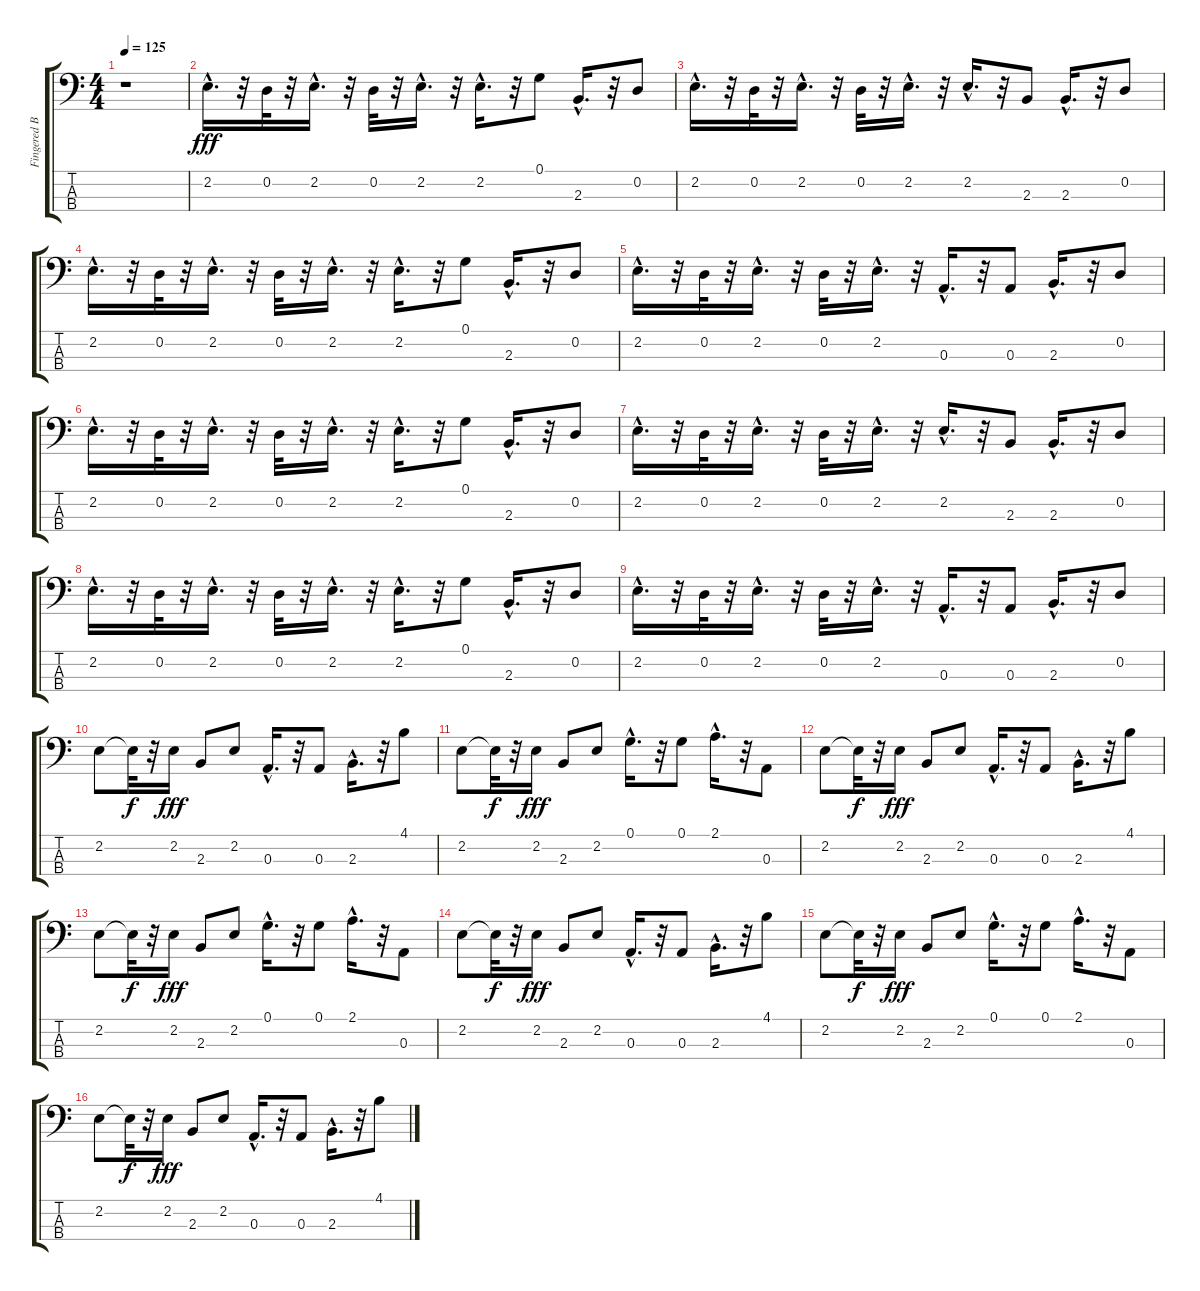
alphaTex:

\track ("Fingered Bass" "Fingered B") {instrument electricbassfinger}
\staff {score tabs}
\tuning (G2 D2 A1 E1) {hide}
\ts (4 4)
\tempo 125
\clef f4
\ks c
r.1{dy fff} |
2.2{hac}.16{d} r.32 0.2.32 r.32 2.2{hac}.16{d} r.32 0.2.32 r.32 2.2{hac}.16{d} r.32 2.2{hac}.16{d} r.32 0.1.8 2.3{hac}.16{d} r.32 0.2.8 |
2.2{hac}.16{d} r.32 0.2.32 r.32 2.2{hac}.16{d} r.32 0.2.32 r.32 2.2{hac}.16{d} r.32 2.2{hac}.16{d} r.32 2.3.8 2.3{hac}.16{d} r.32 0.2.8 |
2.2{hac}.16{d} r.32 0.2.32 r.32 2.2{hac}.16{d} r.32 0.2.32 r.32 2.2{hac}.16{d} r.32 2.2{hac}.16{d} r.32 0.1.8 2.3{hac}.16{d} r.32 0.2.8 |
2.2{hac}.16{d} r.32 0.2.32 r.32 2.2{hac}.16{d} r.32 0.2.32 r.32 2.2{hac}.16{d} r.32 0.3{hac}.16{d} r.32 0.3.8 2.3{hac}.16{d} r.32 0.2.8 |
2.2{hac}.16{d} r.32 0.2.32 r.32 2.2{hac}.16{d} r.32 0.2.32 r.32 2.2{hac}.16{d} r.32 2.2{hac}.16{d} r.32 0.1.8 2.3{hac}.16{d} r.32 0.2.8 |
2.2{hac}.16{d} r.32 0.2.32 r.32 2.2{hac}.16{d} r.32 0.2.32 r.32 2.2{hac}.16{d} r.32 2.2{hac}.16{d} r.32 2.3.8 2.3{hac}.16{d} r.32 0.2.8 |
2.2{hac}.16{d} r.32 0.2.32 r.32 2.2{hac}.16{d} r.32 0.2.32 r.32 2.2{hac}.16{d} r.32 2.2{hac}.16{d} r.32 0.1.8 2.3{hac}.16{d} r.32 0.2.8 |
2.2{hac}.16{d} r.32 0.2.32 r.32 2.2{hac}.16{d} r.32 0.2.32 r.32 2.2{hac}.16{d} r.32 0.3{hac}.16{d} r.32 0.3.8 2.3{hac}.16{d} r.32 0.2.8 |
2.2.8 2.2{t}.32{dy f} r.32 2.2.16{dy fff} 2.3.8 2.2.8 0.3{hac}.16{d} r.32 0.3.8 2.3{hac}.16{d} r.32 4.1.8 |
2.2.8 2.2{t}.32{dy f} r.32 2.2.16{dy fff} 2.3.8 2.2.8 0.1{hac}.16{d} r.32 0.1.8 2.1{hac}.16{d} r.32 0.3.8 |
2.2.8 2.2{t}.32{dy f} r.32 2.2.16{dy fff} 2.3.8 2.2.8 0.3{hac}.16{d} r.32 0.3.8 2.3{hac}.16{d} r.32 4.1.8 |
2.2.8 2.2{t}.32{dy f} r.32 2.2.16{dy fff} 2.3.8 2.2.8 0.1{hac}.16{d} r.32 0.1.8 2.1{hac}.16{d} r.32 0.3.8 |
2.2.8 2.2{t}.32{dy f} r.32 2.2.16{dy fff} 2.3.8 2.2.8 0.3{hac}.16{d} r.32 0.3.8 2.3{hac}.16{d} r.32 4.1.8 |
2.2.8 2.2{t}.32{dy f} r.32 2.2.16{dy fff} 2.3.8 2.2.8 0.1{hac}.16{d} r.32 0.1.8 2.1{hac}.16{d} r.32 0.3.8 |
2.2.8 2.2{t}.32{dy f} r.32 2.2.16{dy fff} 2.3.8 2.2.8 0.3{hac}.16{d} r.32 0.3.8 2.3{hac}.16{d} r.32 4.1.8
